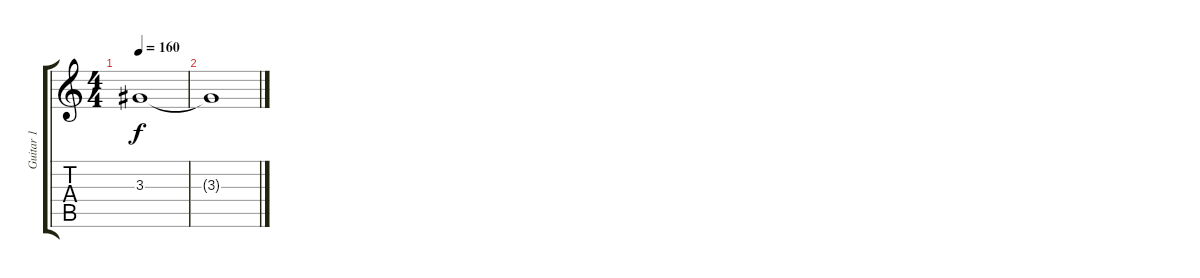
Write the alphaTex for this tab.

\track ("Guitar 1" "Guitar 1") {instrument distortionguitar}
\staff {score tabs}
\tuning (D4 A3 F3 C3 G2 C2) {hide}
\ts (4 4)
\tempo 160
\clef g2
\ks c
3.3{t}.1{dy f} |
3.3{t}.1
